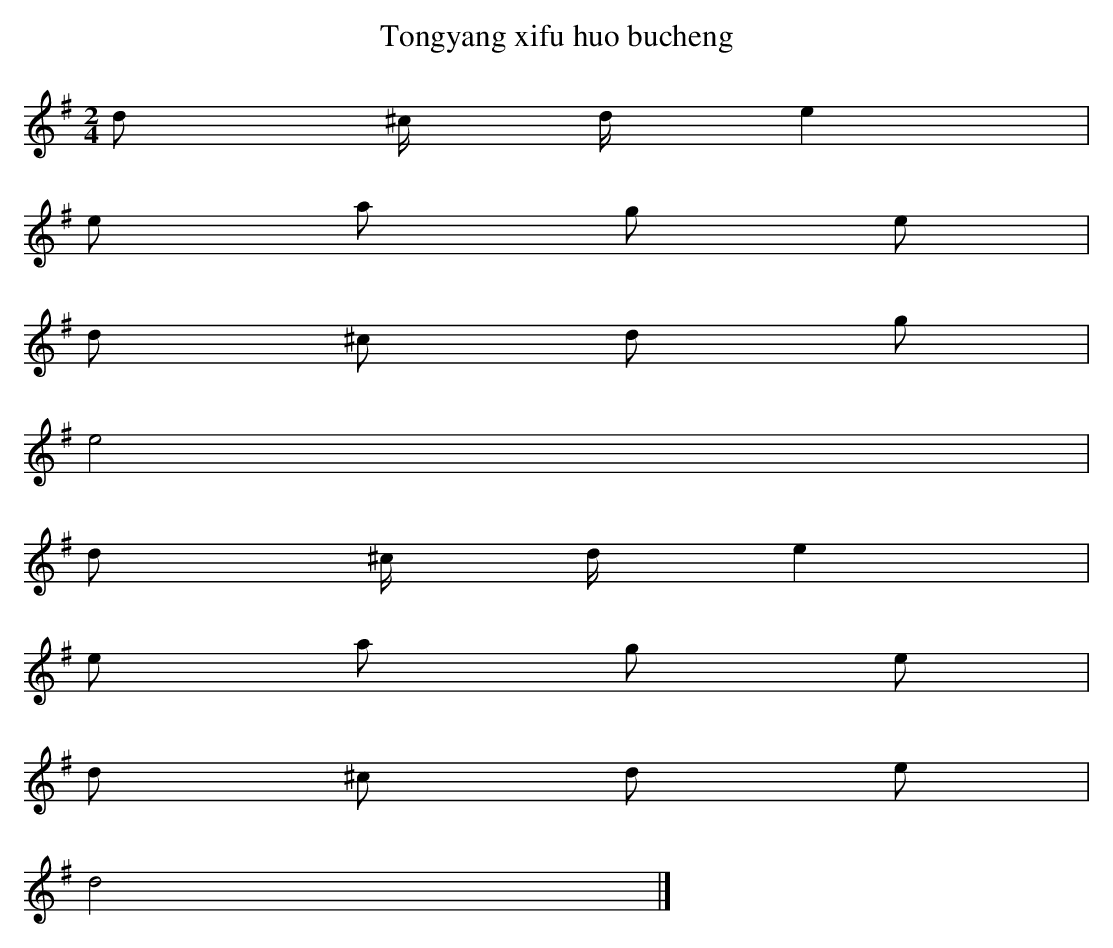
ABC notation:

X:1
T: Tongyang xifu huo bucheng
L: 1/8
M: 2/4
K: G
d ^c/ d/e2 [I:setbarnb 1]|
e a g e |
d ^c d g |
e4 |
d ^c/ d/e2 |
e a g e |
d ^c d e |
d4 |]
